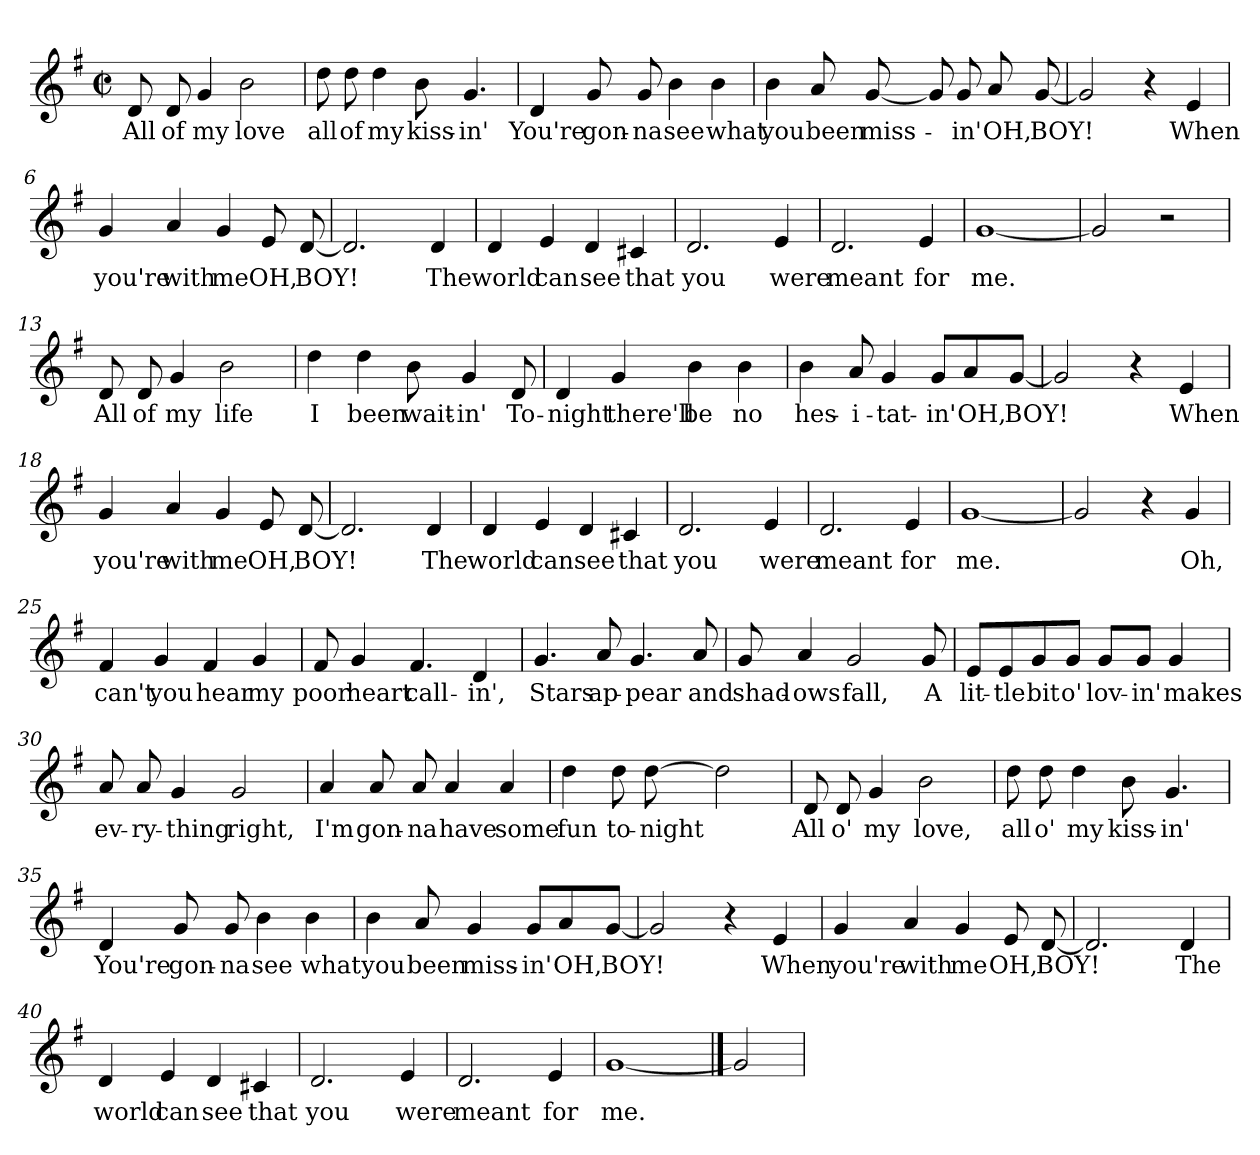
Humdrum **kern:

**kern	**text
*part1	*part1
*staff1	*staff1
*clefG2	*
*k[f#]	*
*G:	*
*M2/2	*
*met(c|)	*
=1	=1
!	!LO:LY:b
8d/	All
!	!LO:LY:b
8d/	of
!	!LO:LY:b
4g/	my
!	!LO:LY:b
2b\	love
=2	=2
!	!LO:LY:b
8dd\	all
!	!LO:LY:b
8dd\	of
!	!LO:LY:b
4dd\	my
!	!LO:LY:b
8b\	kiss-
!	!LO:LY:b
4.g/	-in'
=3	=3
!	!LO:LY:b
4d/	You're
!	!LO:LY:b
8g/	gon-
!	!LO:LY:b
8g/	-na
!	!LO:LY:b
4b\	see
!	!LO:LY:b
4b\	what
!!LO:LB:g=z
=4	=4
!	!LO:LY:b
4b\	you
!	!LO:LY:b
8a/	been
!	!LO:LY:b
[<8g/	miss-
8g/]	.
!	!LO:LY:b
8g/	-in'
!	!LO:LY:b
8a/	OH,
!	!LO:LY:b
[<8g/	BOY!
=5	=5
2g/]	.
4r	.
!	!LO:LY:b
4e/	When
=6	=6
!	!LO:LY:b
4g/	you're
!	!LO:LY:b
4a/	with
!	!LO:LY:b
4g/	me
!	!LO:LY:b
8e/	OH,
!	!LO:LY:b
[<8d/	BOY!
=7	=7
2.d/]	.
!	!LO:LY:b
4d/	The
!!LO:LB:g=z
=8	=8
!	!LO:LY:b
4d/	world
!	!LO:LY:b
4e/	can
!	!LO:LY:b
4d/	see
!	!LO:LY:b
4c#X/	that
=9	=9
!	!LO:LY:b
2.d/	you
!	!LO:LY:b
4e/	were
=10	=10
!	!LO:LY:b
2.d/	meant
!	!LO:LY:b
4e/	for
=11	=11
!	!LO:LY:b
[<1g	me.
=12	=12
2g/]	.
2r	.
!!LO:LB:g=z
=13	=13
!	!LO:LY:b
8d/	All
!	!LO:LY:b
8d/	of
!	!LO:LY:b
4g/	my
!	!LO:LY:b
2b\	life
=14	=14
!	!LO:LY:b
4dd\	I
!	!LO:LY:b
4dd\	been
!	!LO:LY:b
8b\	wait-
!	!LO:LY:b
4g/	-in'
!	!LO:LY:b
8d/	To-
=15	=15
!	!LO:LY:b
4d/	-night
!	!LO:LY:b
4g/	there'll
!	!LO:LY:b
4b\	be
!	!LO:LY:b
4b\	no
!!LO:LB:g=z
=16	=16
!	!LO:LY:b
4b\	hes-
!	!LO:LY:b
8a/	-i-
!	!LO:LY:b
4g/	-tat-
!	!LO:LY:b
8g/L	-in'
!	!LO:LY:b
8a/	OH,
!	!LO:LY:b
[<8g/J	BOY!
=17	=17
2g/]	.
4r	.
!	!LO:LY:b
4e/	When
=18	=18
!	!LO:LY:b
4g/	you're
!	!LO:LY:b
4a/	with
!	!LO:LY:b
4g/	me
!	!LO:LY:b
8e/	OH,
!	!LO:LY:b
[<8d/	BOY!
=19	=19
2.d/]	.
!	!LO:LY:b
4d/	The
!!LO:LB:g=z
=20	=20
!	!LO:LY:b
4d/	world
!	!LO:LY:b
4e/	can
!	!LO:LY:b
4d/	see
!	!LO:LY:b
4c#X/	that
=21	=21
!	!LO:LY:b
2.d/	you
!	!LO:LY:b
4e/	were
=22	=22
!	!LO:LY:b
2.d/	meant
!	!LO:LY:b
4e/	for
=23	=23
!	!LO:LY:b
[<1g	me.
=24	=24
2g/]	.
4r	.
!	!LO:LY:b
4g/	Oh,
!!LO:LB:g=z
=25	=25
!	!LO:LY:b
4f#/	can't
!	!LO:LY:b
4g/	you
!	!LO:LY:b
4f#/	hear
!	!LO:LY:b
4g/	my
=26	=26
!	!LO:LY:b
8f#/	poor
!	!LO:LY:b
4g/	heart
!	!LO:LY:b
4.f#/	call-
!	!LO:LY:b
4d/	-in',
=27	=27
!	!LO:LY:b
4.g/	Stars
!	!LO:LY:b
8a/	ap-
!	!LO:LY:b
4.g/	-pear
!	!LO:LY:b
8a/	and
=28	=28
!	!LO:LY:b
8g/	shad-
!	!LO:LY:b
4a/	-ows
!	!LO:LY:b
2g/	fall,
!	!LO:LY:b
8g/	A
!!LO:LB:g=z
=29	=29
!	!LO:LY:b
8e/L	lit-
!	!LO:LY:b
8e/	-tle
!	!LO:LY:b
8g/	bit
!	!LO:LY:b
8g/J	o'
!	!LO:LY:b
8g/L	lov-
!	!LO:LY:b
8g/J	-in'
!	!LO:LY:b
4g/	makes
=30	=30
!	!LO:LY:b
8a/	ev-
!	!LO:LY:b
8a/	-ry-
!	!LO:LY:b
4g/	-thing
!	!LO:LY:b
2g/	right,
=31	=31
!	!LO:LY:b
4a/	I'm
!	!LO:LY:b
8a/	gon-
!	!LO:LY:b
8a/	-na
!	!LO:LY:b
4a/	have
!	!LO:LY:b
4a/	some
=32	=32
!	!LO:LY:b
4dd\	fun
!	!LO:LY:b
8dd\	to-
!	!LO:LY:b
[>8dd\	-night
2dd\]	.
!!LO:LB:g=z
=33	=33
!	!LO:LY:b
8d/	All
!	!LO:LY:b
8d/	o'
!	!LO:LY:b
4g/	my
!	!LO:LY:b
2b\	love,
=34	=34
!	!LO:LY:b
8dd\	all
!	!LO:LY:b
8dd\	o'
!	!LO:LY:b
4dd\	my
!	!LO:LY:b
8b\	kiss-
!	!LO:LY:b
4.g/	-in'
=35	=35
!	!LO:LY:b
4d/	You're
!	!LO:LY:b
8g/	gon-
!	!LO:LY:b
8g/	-na
!	!LO:LY:b
4b\	see
!	!LO:LY:b
4b\	what
!!LO:LB:g=z
=36	=36
!	!LO:LY:b
4b\	you
!	!LO:LY:b
8a/	been
!	!LO:LY:b
4g/	miss-
!	!LO:LY:b
8g/L	-in'
!	!LO:LY:b
8a/	OH,
!	!LO:LY:b
[<8g/J	BOY!
=37	=37
2g/]	.
4r	.
!	!LO:LY:b
4e/	When
=38	=38
!	!LO:LY:b
4g/	you're
!	!LO:LY:b
4a/	with
!	!LO:LY:b
4g/	me
!	!LO:LY:b
8e/	OH,
!	!LO:LY:b
[<8d/	BOY!
=39	=39
2.d/]	.
!	!LO:LY:b
4d/	The
!!LO:LB:g=z
=40	=40
!	!LO:LY:b
4d/	world
!	!LO:LY:b
4e/	can
!	!LO:LY:b
4d/	see
!	!LO:LY:b
4c#X/	that
=41	=41
!	!LO:LY:b
2.d/	you
!	!LO:LY:b
4e/	were
=42	=42
!	!LO:LY:b
2.d/	meant
!	!LO:LY:b
4e/	for
=43	=43
!	!LO:LY:b
[<1g	me.
==44	==44
2g/]	.
=	=
*-	*-
